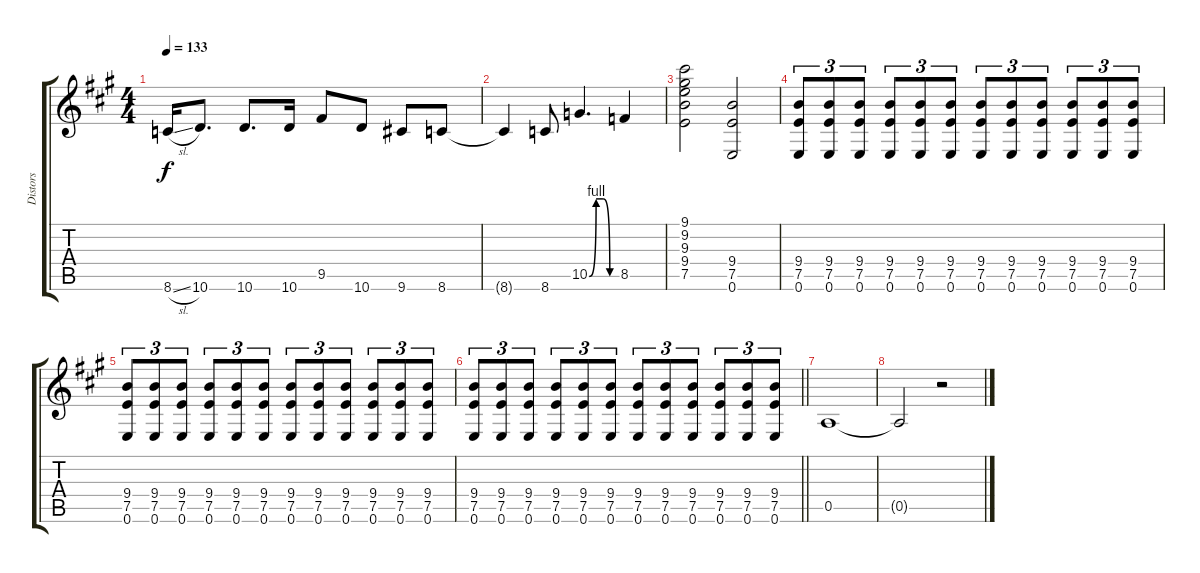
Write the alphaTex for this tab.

\track ("Distors" "Distors") {instrument distortionguitar}
\staff {score tabs}
\tuning (E4 B3 G3 D3 A2 E2) {hide}
\ts (4 4)
\tempo 133
\clef g2
\ks a
8.6{sl}.16{dy f} 10.6.8{d} 10.6.8{d} 10.6.16 9.5.8 10.6.8 9.6.8 8.6.8 |
8.6{t}.4 8.6.8 10.5{be (custom 0 0 15 4 30 4 45 0 60 0)}.4{d} 8.5.4 |
(9.1 9.2 9.3 9.4 7.5).2 (9.4 7.5 0.6).2 |
(9.4 7.5 0.6).8{tu (3 2)} (9.4 7.5 0.6).8{tu (3 2)} (9.4 7.5 0.6).8{tu (3 2)} (9.4 7.5 0.6).8{tu (3 2)} (9.4 7.5 0.6).8{tu (3 2)} (9.4 7.5 0.6).8{tu (3 2)} (9.4 7.5 0.6).8{tu (3 2)} (9.4 7.5 0.6).8{tu (3 2)} (9.4 7.5 0.6).8{tu (3 2)} (9.4 7.5 0.6).8{tu (3 2)} (9.4 7.5 0.6).8{tu (3 2)} (9.4 7.5 0.6).8{tu (3 2)} |
(9.4 7.5 0.6).8{tu (3 2)} (9.4 7.5 0.6).8{tu (3 2)} (9.4 7.5 0.6).8{tu (3 2)} (9.4 7.5 0.6).8{tu (3 2)} (9.4 7.5 0.6).8{tu (3 2)} (9.4 7.5 0.6).8{tu (3 2)} (9.4 7.5 0.6).8{tu (3 2)} (9.4 7.5 0.6).8{tu (3 2)} (9.4 7.5 0.6).8{tu (3 2)} (9.4 7.5 0.6).8{tu (3 2)} (9.4 7.5 0.6).8{tu (3 2)} (9.4 7.5 0.6).8{tu (3 2)} |
\barLineRight lightlight
(9.4 7.5 0.6).8{tu (3 2)} (9.4 7.5 0.6).8{tu (3 2)} (9.4 7.5 0.6).8{tu (3 2)} (9.4 7.5 0.6).8{tu (3 2)} (9.4 7.5 0.6).8{tu (3 2)} (9.4 7.5 0.6).8{tu (3 2)} (9.4 7.5 0.6).8{tu (3 2)} (9.4 7.5 0.6).8{tu (3 2)} (9.4 7.5 0.6).8{tu (3 2)} (9.4 7.5 0.6).8{tu (3 2)} (9.4 7.5 0.6).8{tu (3 2)} (9.4 7.5 0.6).8{tu (3 2)} |
0.5.1 |
0.5{t}.2 r.2
